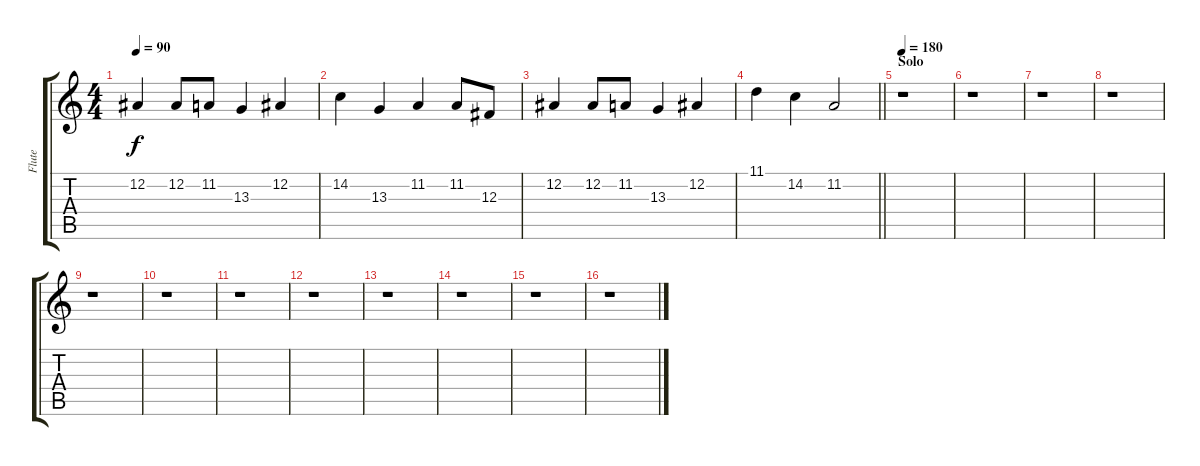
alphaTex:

\track ("Flute" "Flute") {instrument flute}
\staff {score tabs}
\tuning (Eb4 Bb3 Gb3 Db3 Ab2 Eb2) {hide}
\ts (4 4)
\tempo 90
\clef g2
\ks c
12.2.4{dy f} 12.2.8 11.2.8 13.3.4 12.2.4 |
14.2.4 13.3.4 11.2.4 11.2.8 12.3.8 |
12.2.4 12.2.8 11.2.8 13.3.4 12.2.4 |
\barLineRight lightlight
11.1.4 14.2.4 11.2.2 |
\section ("" "Solo")
\tempo 180
r.1 |
r.1 |
r.1 |
r.1 |
r.1 |
r.1 |
r.1 |
r.1 |
r.1 |
r.1 |
r.1 |
r.1
